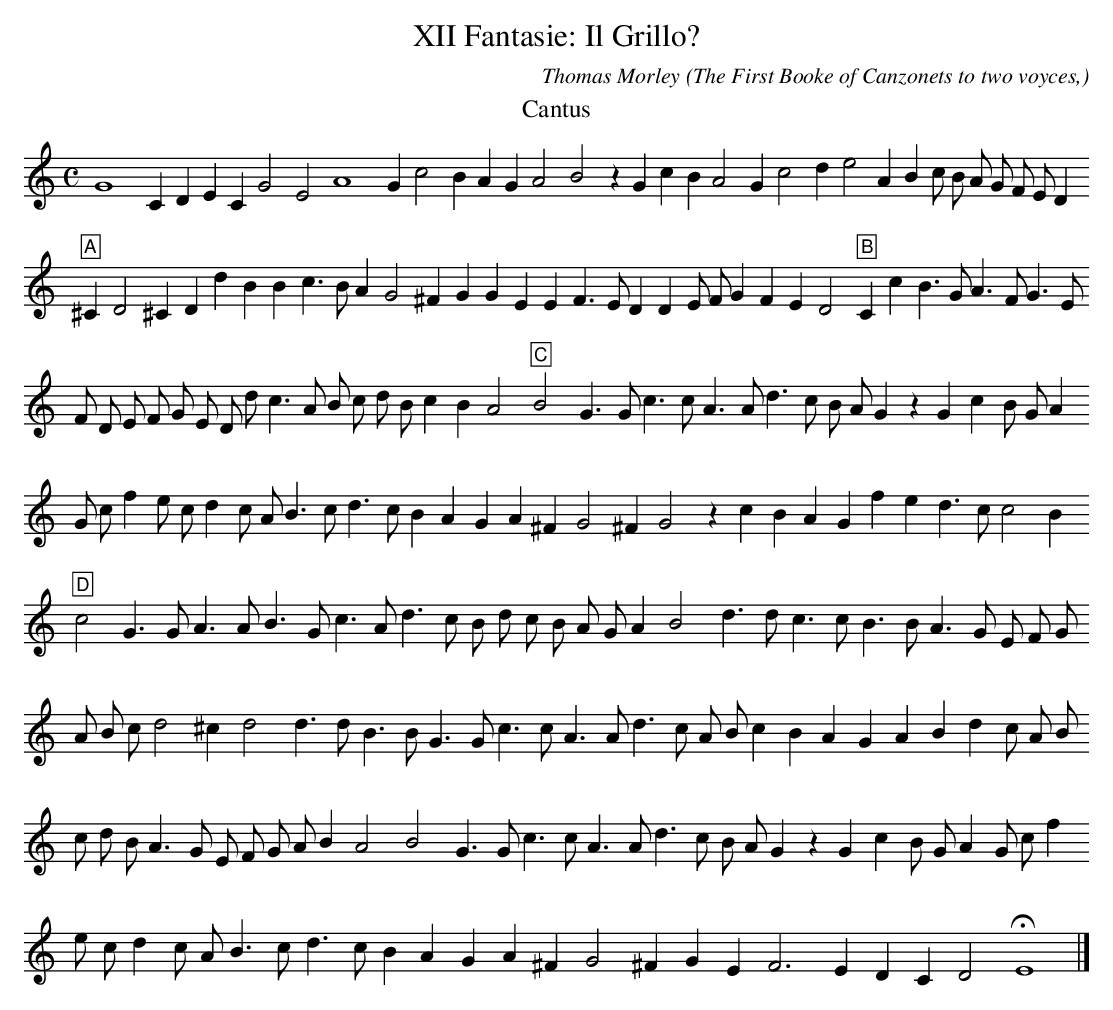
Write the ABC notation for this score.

X:1
O: The First Booke of Canzonets to two voyces,
T:XII Fantasie: Il Grillo?
C: Thomas Morley
O: The First Book of Canzonets to Two voyces
M:C
L:1/8
K:C
T:Cantus
L:1/8
G8 C2 D2 E2 C2 G4 E4 A8 G2 c4 B2 A2 G2 A4 B4 z2 G2 c2 B2 A4 \
G2 c4 d2 e4 A2 B2 c B A G F E D2
"A"^C2 D4 ^C2 D2 d2 B2 B2 c3 B \
A2 G4 ^F2 G2 G2 E2 E2 F3 E D2 D2 E F G2 F2 E2 D4 "B"C2 c2 B3 G A3 F G3 E
F D E F \
 G E D d c3 A B c d B c2 B2 A4 "C"B4 G3 G c3 c A3 A d3 c B A G2 z2 G2 c2 B G A2
G c \
f2 e c d2 c A B3 c d3 c B2 A2 G2 A2 ^F2 G4 ^F2 G4 z2 c2 B2 A2 G2 f2 e2 d3 c c4 B2 "D"c4 \
G3 G A3 A B3 G c3 A d3 c B d c B A G A2 B4 d3 d c3 c B3 B A3 G E F G A \
 B c d4 ^c2 d4 d3 d B3 B G3 G c3 c A3 A d3 c A B c2 B2 A2 G2 A2 B2 d2 c A B c \
 d B A3 G E F G A B2 A4 B4 G3 G c3 c A3 A d3 c B A G2 z2 G2 c2 B G A2 G c f2 e c \
d2 c A B3 c d3 c B2 A2 G2 A2 ^F2 G4 ^F2 G2 E2 F6 E2 D2 C2 D4 HE8 |]
